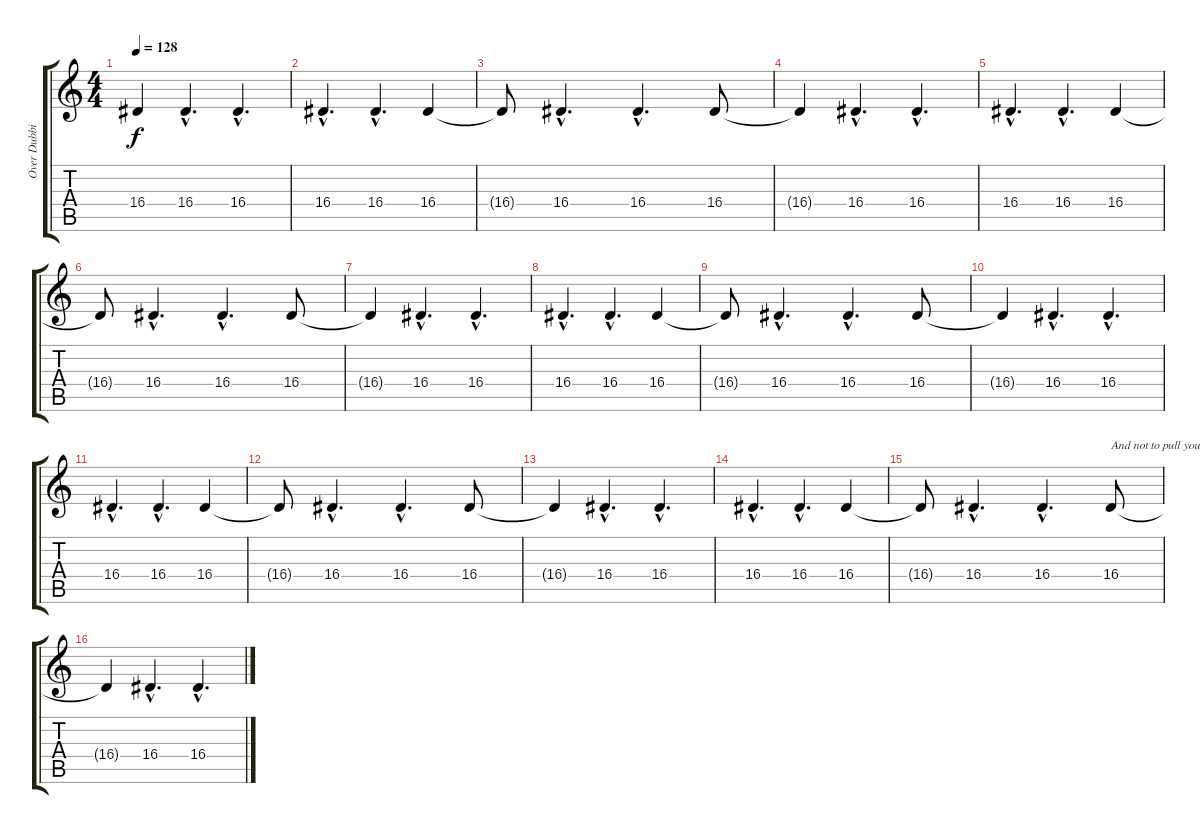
\track ("Over Dubbing" "Over Dubbi") {instrument brightacousticpiano}
\staff {score tabs}
\tuning (Db4 Ab3 E3 B2 Gb2 Db2) {hide}
\ts (4 4)
\tempo 128
\clef g2
\ks c
16.4{t}.4{dy f} 16.4{hac}.4{d} 16.4{hac}.4{d} |
16.4{hac}.4{d volume 8 instrument brightacousticpiano} 16.4{hac}.4{d} 16.4.4 |
16.4{t}.8 16.4{hac}.4{d} 16.4{hac}.4{d} 16.4.8 |
16.4{t}.4 16.4{hac}.4{d} 16.4{hac}.4{d} |
16.4{hac}.4{d volume 8 instrument brightacousticpiano} 16.4{hac}.4{d} 16.4.4 |
16.4{t}.8 16.4{hac}.4{d} 16.4{hac}.4{d} 16.4.8 |
16.4{t}.4 16.4{hac}.4{d} 16.4{hac}.4{d} |
16.4{hac}.4{d volume 8 instrument brightacousticpiano} 16.4{hac}.4{d} 16.4.4 |
16.4{t}.8 16.4{hac}.4{d} 16.4{hac}.4{d} 16.4.8 |
16.4{t}.4 16.4{hac}.4{d} 16.4{hac}.4{d} |
16.4{hac}.4{d volume 8 instrument brightacousticpiano} 16.4{hac}.4{d} 16.4.4 |
16.4{t}.8 16.4{hac}.4{d} 16.4{hac}.4{d} 16.4.8 |
16.4{t}.4 16.4{hac}.4{d} 16.4{hac}.4{d} |
16.4{hac}.4{d volume 8 instrument brightacousticpiano} 16.4{hac}.4{d} 16.4.4 |
16.4{t}.8 16.4{hac}.4{d} 16.4{hac}.4{d} 16.4.8{txt "And not to pull your halo down..."} |
16.4{t}.4 16.4{hac}.4{d} 16.4{hac}.4{d}
